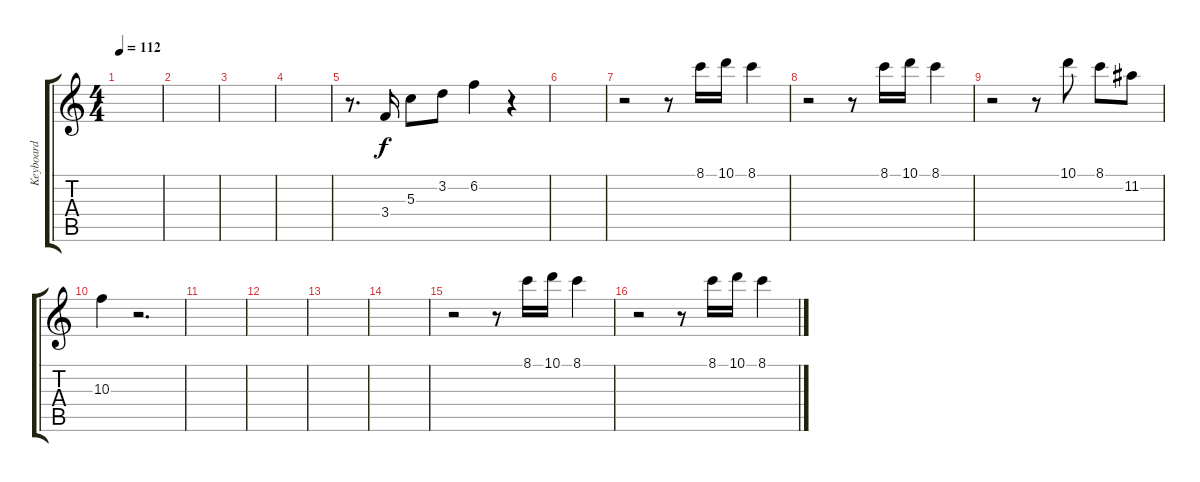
\track ("Keyboard" "Keyboard") {instrument banjo}
\staff {score tabs}
\tuning (E4 B3 G3 D3 A2 E2) {hide}
\displaytranspose 12
\ts (4 4)
\tempo 112
\clef g2
\ks c
|
|
|
|
r.8{d} 3.4.16 5.3.8 3.2.8 6.2.4 r.4 |
|
r.2 r.8 8.1.16 10.1.16 8.1.4 |
r.2 r.8 8.1.16 10.1.16 8.1.4 |
r.2 r.8 10.1.8 8.1.8 11.2.8 |
10.3.4 r.2{d} |
|
|
|
|
r.2 r.8 8.1.16 10.1.16 8.1.4 |
r.2 r.8 8.1.16 10.1.16 8.1.4
